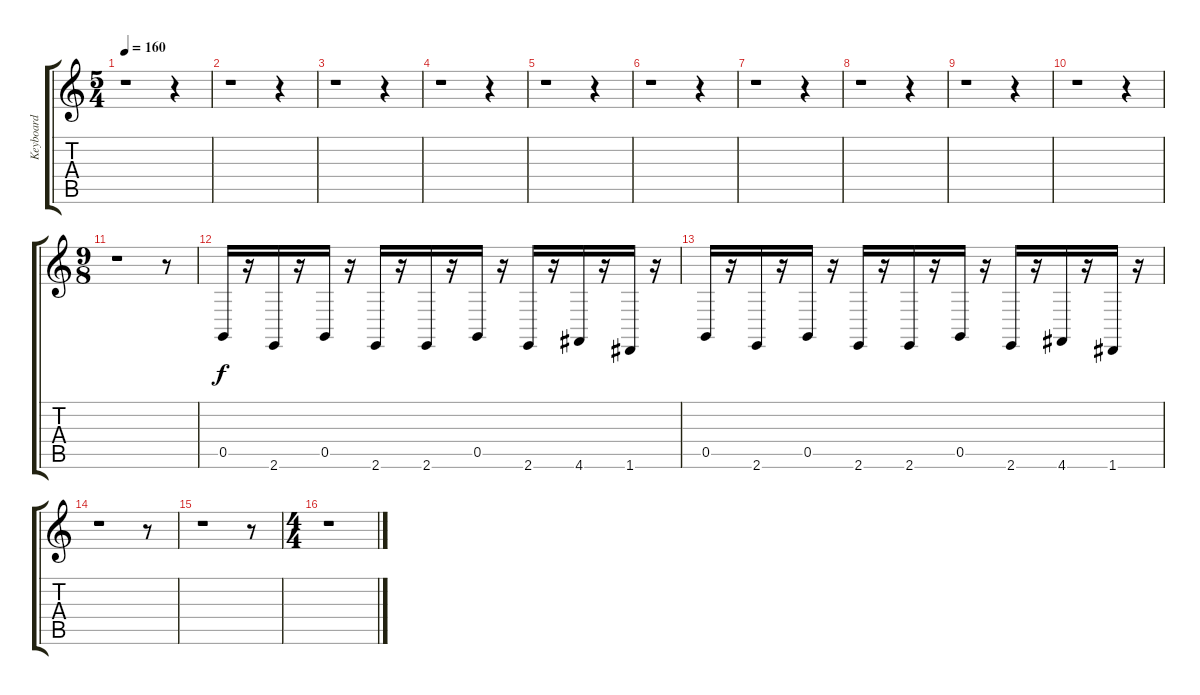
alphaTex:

\track ("Keyboard" "Keyboard") {instrument lead2sawtooth}
\staff {score tabs}
\tuning (D4 A3 F3 C3 G2 D2) {hide}
\ts (5 4)
\tempo 160
\clef g2
\ks c
r.1{dy f} r.4 |
r.1 r.4 |
r.1 r.4 |
r.1 r.4 |
r.1 r.4 |
r.1 r.4 |
r.1 r.4 |
r.1 r.4 |
r.1 r.4 |
r.1 r.4 |
\ts (9 8)
r.1 r.8 |
0.5.16{volume 16 instrument acousticgrandpiano} r.16 2.6.16 r.16 0.5.16 r.16 2.6.16 r.16 2.6.16 r.16 0.5.16{instrument acousticgrandpiano} r.16 2.6.16 r.16 4.6.16 r.16 1.6.16 r.16 |
0.5.16{volume 16 instrument acousticgrandpiano} r.16 2.6.16 r.16 0.5.16 r.16 2.6.16 r.16 2.6.16 r.16 0.5.16{instrument acousticgrandpiano} r.16 2.6.16 r.16 4.6.16 r.16 1.6.16 r.16 |
r.1{volume 11 instrument lead2sawtooth} r.8 |
r.1 r.8 |
\ts (4 4)
r.1
